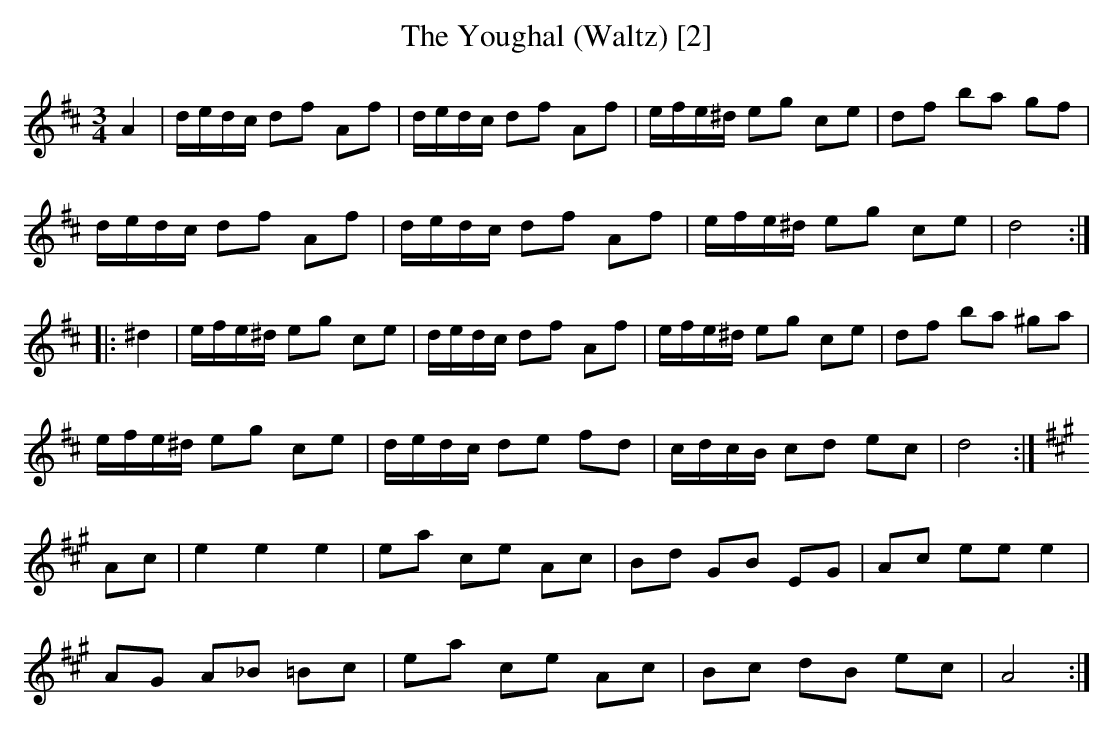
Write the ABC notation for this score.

X:1
T:Youghal (Waltz) [2], The
M:3/4
L:1/8
K:D
A2|d/e/d/c/ df Af|d/e/d/c/ df Af|e/f/e/^d/ eg ce|df ba gf|
d/e/d/c/ df Af|d/e/d/c/ df Af|e/f/e/^d/ eg ce|d4:|
|:^d2|e/f/e/^d/ eg ce|d/e/d/c/ df  Af|e/f/e/^d/ eg ce|df ba ^ga|
e/f/e/^d/ eg ce|d/e/d/c/ de fd|c/d/c/B/ cd ec|d4:|
K:A
Ac|e2e2e2|ea ce Ac|Bd GB EG|Ac ee e2|
AG A_B =Bc|ea ce Ac|Bc dB ec|A4:|
